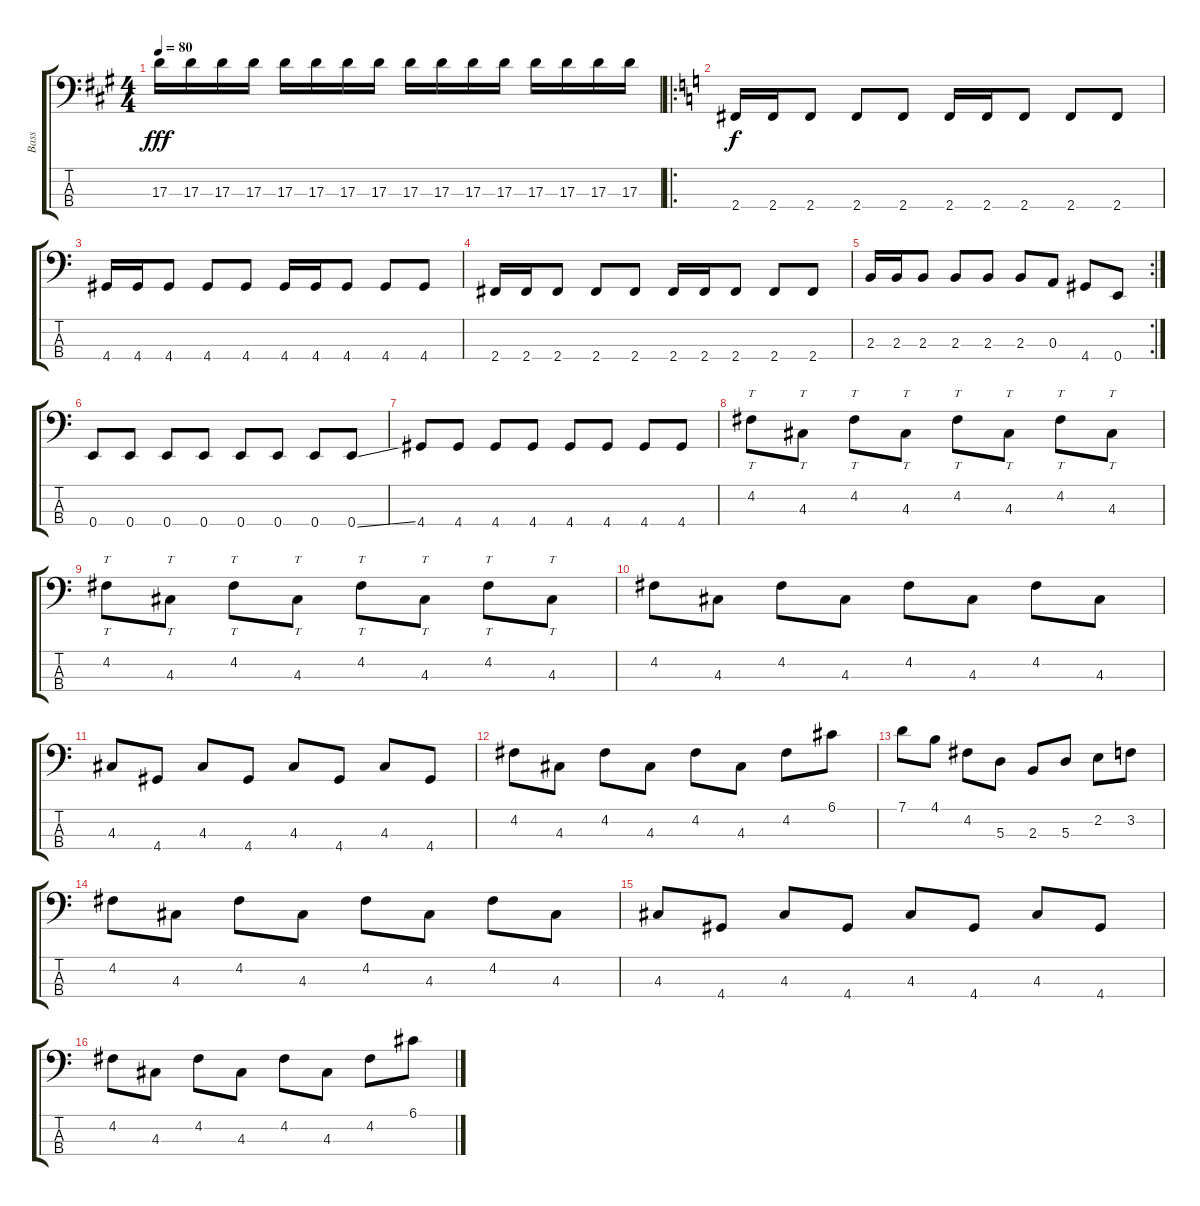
\track ("Bass" "Bass") {instrument electricbassfinger}
\staff {score tabs}
\tuning (G2 D2 A1 E1) {hide}
\ts (4 4)
\tempo 80
\clef f4
\ks a
17.3.16{dy fff} 17.3.16 17.3.16 17.3.16 17.3.16 17.3.16 17.3.16 17.3.16 17.3.16 17.3.16 17.3.16 17.3.16 17.3.16 17.3.16 17.3.16 17.3.16 |
\ro
\ks c
2.4.16{dy f} 2.4.16 2.4.8 2.4.8 2.4.8 2.4.16 2.4.16 2.4.8 2.4.8 2.4.8 |
4.4.16 4.4.16 4.4.8 4.4.8 4.4.8 4.4.16 4.4.16 4.4.8 4.4.8 4.4.8 |
2.4.16 2.4.16 2.4.8 2.4.8 2.4.8 2.4.16 2.4.16 2.4.8 2.4.8 2.4.8 |
\rc 2
2.3.16 2.3.16 2.3.8 2.3.8 2.3.8 2.3.8 0.3.8 4.4.8 0.4.8 |
0.4.8 0.4.8 0.4.8 0.4.8 0.4.8 0.4.8 0.4.8 0.4{ss}.8 |
4.4.8 4.4.8 4.4.8 4.4.8 4.4.8 4.4.8 4.4.8 4.4.8 |
4.2.8{tt} 4.3.8{tt} 4.2.8{tt} 4.3.8{tt} 4.2.8{tt} 4.3.8{tt} 4.2.8{tt} 4.3.8{tt} |
4.2.8{tt} 4.3.8{tt} 4.2.8{tt} 4.3.8{tt} 4.2.8{tt} 4.3.8{tt} 4.2.8{tt} 4.3.8{tt} |
4.2.8 4.3.8 4.2.8 4.3.8 4.2.8 4.3.8 4.2.8 4.3.8 |
4.3.8 4.4.8 4.3.8 4.4.8 4.3.8 4.4.8 4.3.8 4.4.8 |
4.2.8 4.3.8 4.2.8 4.3.8 4.2.8 4.3.8 4.2.8 6.1.8 |
7.1.8 4.1.8 4.2.8 5.3.8 2.3.8 5.3.8 2.2.8 3.2.8 |
4.2.8 4.3.8 4.2.8 4.3.8 4.2.8 4.3.8 4.2.8 4.3.8 |
4.3.8 4.4.8 4.3.8 4.4.8 4.3.8 4.4.8 4.3.8 4.4.8 |
4.2.8 4.3.8 4.2.8 4.3.8 4.2.8 4.3.8 4.2.8 6.1.8
